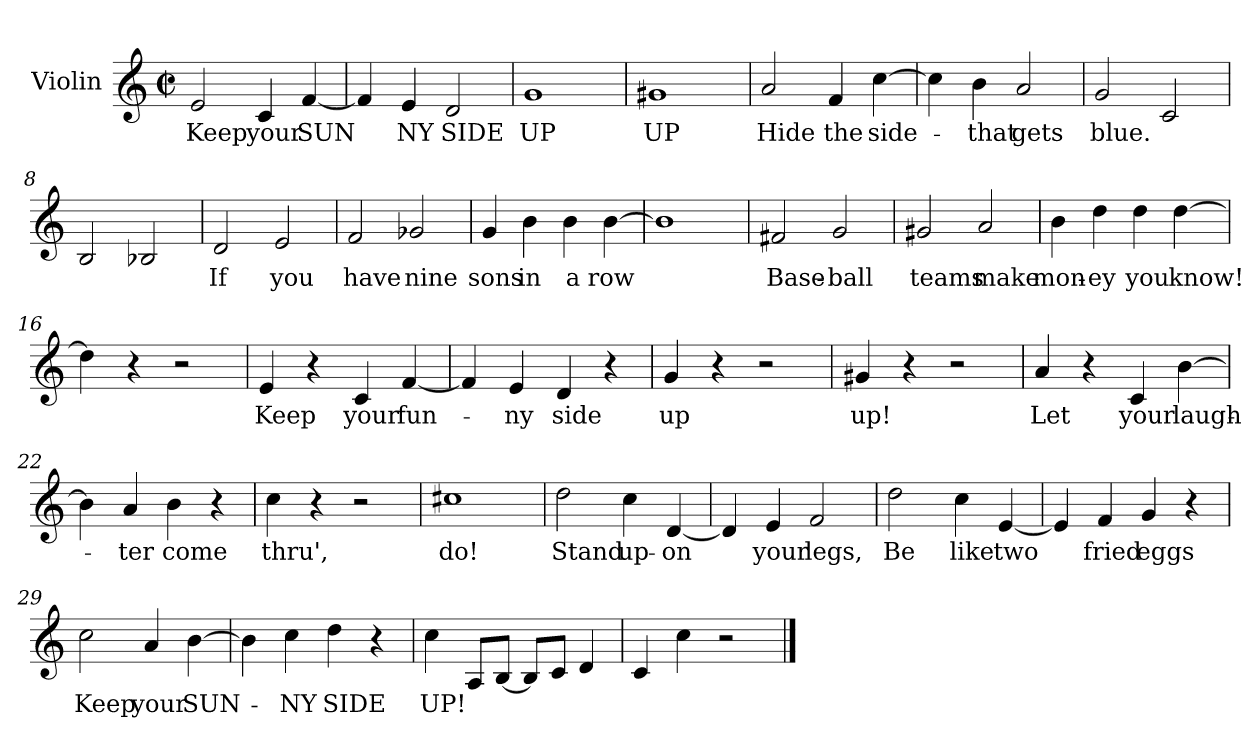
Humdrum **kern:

**kern	**text
*part1	*part1
*staff1	*staff1
*I"Violin	*
*I'Vln	*
*clefG2	*
*k[]	*
*C:	*
*M2/2	*
*met(c|)	*
=1	=1
2e/	Keep
4c/	your
[4f/	-SUN
=2	=2
4f/]	.
4e/	NY
2d/	SIDE
=3	=3
1g	UP
=4	=4
1g#X	UP
!!LO:LB:g=z
=5	=5
2a/	Hide
4f/	the
[4cc\	side-
=6	=6
4cc\]	.
4b\	-that
2a/	gets
=7	=7
2g/	blue.
2c/	.
=8	=8
2B/	.
2B-X/	.
!!LO:LB:g=z
=9	=9
2d/	If
2e/	you
=10	=10
2f/	have
2g-X/	nine
=11	=11
4g/	sons
4b\	in
4b\	a
[4b\	row
=12	=12
1b]	.
!!LO:LB:g=z
=13	=13
2f#X/	Base-
2g/	-ball
=14	=14
2g#X/	teams
2a/	make
=15	=15
4b\	mon-
4dd\	-ey
4dd\	you
[4dd\	know!
=16	=16
4dd\]	.
4r	.
2r	.
!!LO:LB:g=z
=17	=17
4e/	Keep
4r	.
4c/	your
[4f/	fun-
=18	=18
4f/]	.
4e/	-ny
4d/	side
4r	.
=19	=19
4g/	up
4r	.
2r	.
=20	=20
4g#X/	up!
4r	.
2r	.
!!LO:LB:g=z
=21	=21
4a/	Let
4r	.
4c/	your
[4b\	laugh-
=22	=22
4b\]	.
4a/	-ter
4b\	come
4r	.
=23	=23
4cc\	thru',
4r	.
2r	.
=24	=24
1cc#X	do!
!!LO:LB:g=z
=25	=25
2dd\	Stand
4cc\	up-
[4d/	-on
=26	=26
4d/]	.
4e/	your
2f/	legs,
=27	=27
2dd\	Be
4cc\	like
[4e/	two
=28	=28
4e/]	.
4f/	fried
4g/	eggs
4r	.
!!LO:LB:g=z
=29	=29
2cc\	Keep
4a/	your
[4b\	SUN-
=30	=30
4b\]	.
4cc\	-NY
4dd\	SIDE
4r	.
=31	=31
4cc\	UP!
8A/L	.
[8B/J	.
8B/L]	.
8c/J	.
4d/	.
=32	=32
4c/	.
4cc\	.
2r	.
==	==
*-	*-
